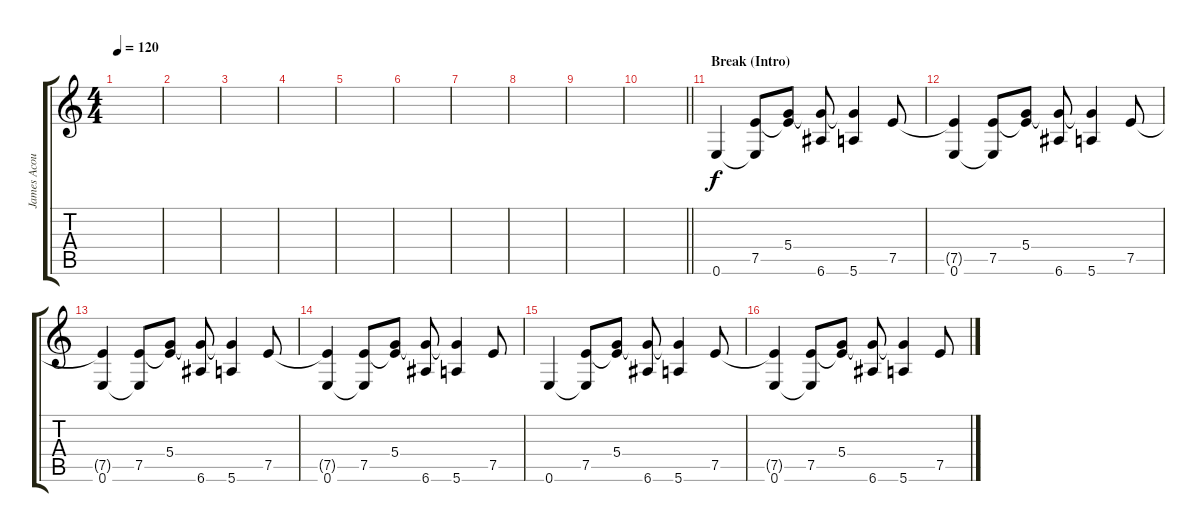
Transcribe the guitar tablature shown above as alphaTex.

\track ("James Acoustic 2" "James Acou") {instrument acousticguitarsteel}
\staff {score tabs}
\tuning (E4 B3 G3 D3 A2 E2) {hide}
\ts (4 4)
\tempo 120
\clef g2
\ks c
|
|
|
|
|
|
|
|
|
\barLineRight lightlight
|
\section ("" "Break (Intro)")
0.6.4 (7.5 0.6{t}).8 (5.4 7.5{t}).8 (5.4{t} 6.6).8 (5.4{t} 5.6).4 7.5.8 |
(7.5{t} 0.6).4 (7.5 0.6{t}).8 (5.4 7.5{t}).8 (5.4{t} 6.6).8 (5.4{t} 5.6).4 7.5.8 |
(7.5{t} 0.6).4 (7.5 0.6{t}).8 (5.4 7.5{t}).8 (5.4{t} 6.6).8 (5.4{t} 5.6).4 7.5.8 |
(7.5{t} 0.6).4 (7.5 0.6{t}).8 (5.4 7.5{t}).8 (5.4{t} 6.6).8 (5.4{t} 5.6).4 7.5.8 |
0.6.4 (7.5 0.6{t}).8 (5.4 7.5{t}).8 (5.4{t} 6.6).8 (5.4{t} 5.6).4 7.5.8 |
(7.5{t} 0.6).4 (7.5 0.6{t}).8 (5.4 7.5{t}).8 (5.4{t} 6.6).8 (5.4{t} 5.6).4 7.5.8
